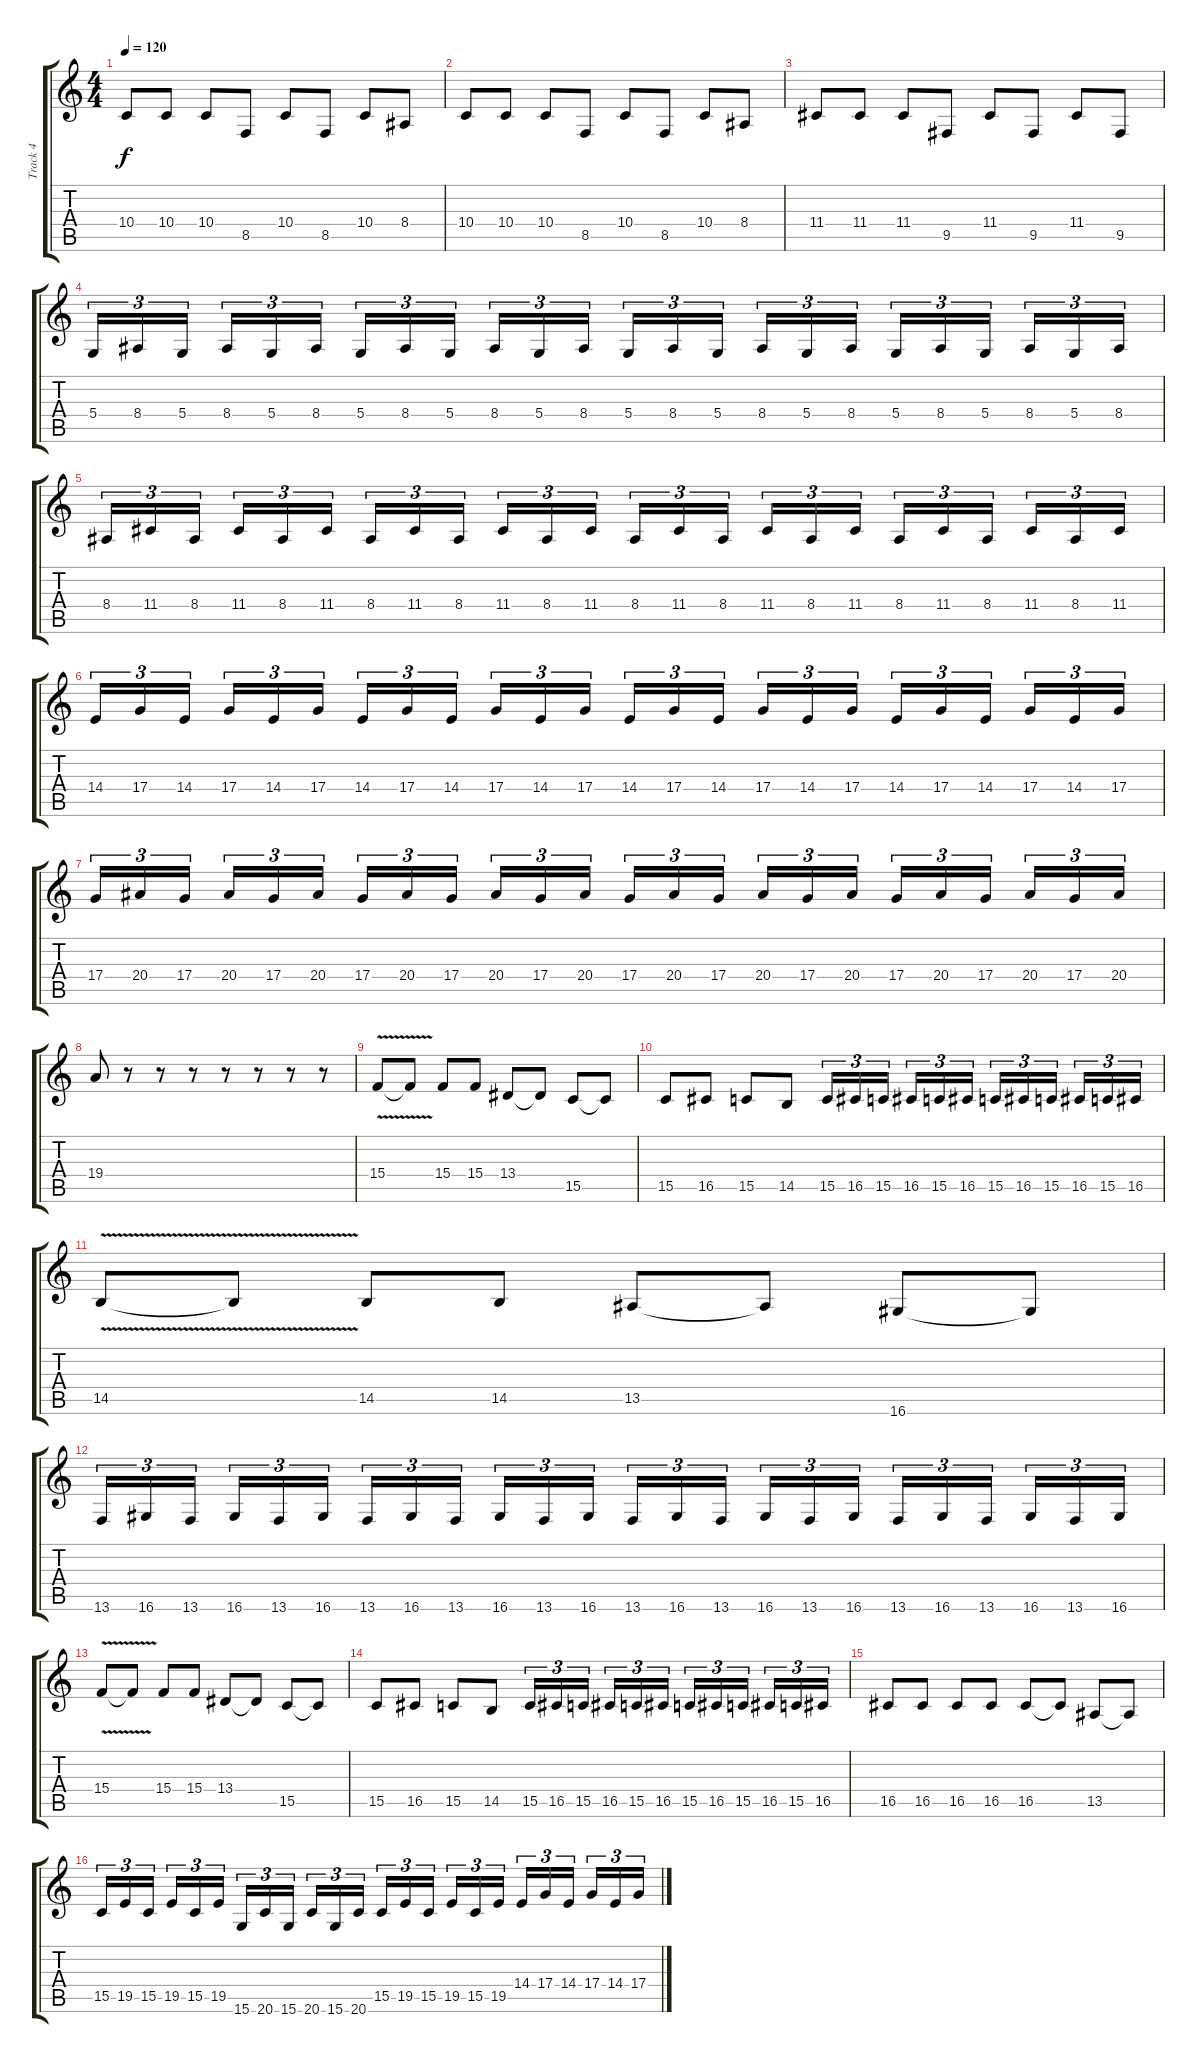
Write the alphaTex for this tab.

\track ("Track 4" "Track 4") {instrument vibraphone}
\staff {score tabs}
\tuning (E4 B3 G3 D3 A2 E2) {hide}
\ts (4 4)
\tempo 120
\clef g2
\ks c
10.4.8{dy f} 10.4.8 10.4.8 8.5.8 10.4.8 8.5.8 10.4.8 8.4.8 |
10.4.8 10.4.8 10.4.8 8.5.8 10.4.8 8.5.8 10.4.8 8.4.8 |
11.4.8 11.4.8 11.4.8 9.5.8 11.4.8 9.5.8 11.4.8 9.5.8 |
5.4.16{tu (3 2)} 8.4.16{tu (3 2)} 5.4.16{tu (3 2) beam splitsecondary} 8.4.16{tu (3 2)} 5.4.16{tu (3 2)} 8.4.16{tu (3 2)} 5.4.16{tu (3 2)} 8.4.16{tu (3 2)} 5.4.16{tu (3 2) beam splitsecondary} 8.4.16{tu (3 2)} 5.4.16{tu (3 2)} 8.4.16{tu (3 2)} 5.4.16{tu (3 2)} 8.4.16{tu (3 2)} 5.4.16{tu (3 2) beam splitsecondary} 8.4.16{tu (3 2)} 5.4.16{tu (3 2)} 8.4.16{tu (3 2)} 5.4.16{tu (3 2)} 8.4.16{tu (3 2)} 5.4.16{tu (3 2) beam splitsecondary} 8.4.16{tu (3 2)} 5.4.16{tu (3 2)} 8.4.16{tu (3 2)} |
8.4.16{tu (3 2)} 11.4.16{tu (3 2)} 8.4.16{tu (3 2) beam splitsecondary} 11.4.16{tu (3 2)} 8.4.16{tu (3 2)} 11.4.16{tu (3 2)} 8.4.16{tu (3 2)} 11.4.16{tu (3 2)} 8.4.16{tu (3 2) beam splitsecondary} 11.4.16{tu (3 2)} 8.4.16{tu (3 2)} 11.4.16{tu (3 2)} 8.4.16{tu (3 2)} 11.4.16{tu (3 2)} 8.4.16{tu (3 2) beam splitsecondary} 11.4.16{tu (3 2)} 8.4.16{tu (3 2)} 11.4.16{tu (3 2)} 8.4.16{tu (3 2)} 11.4.16{tu (3 2)} 8.4.16{tu (3 2) beam splitsecondary} 11.4.16{tu (3 2)} 8.4.16{tu (3 2)} 11.4.16{tu (3 2)} |
14.4.16{tu (3 2)} 17.4.16{tu (3 2)} 14.4.16{tu (3 2) beam splitsecondary} 17.4.16{tu (3 2)} 14.4.16{tu (3 2)} 17.4.16{tu (3 2)} 14.4.16{tu (3 2)} 17.4.16{tu (3 2)} 14.4.16{tu (3 2) beam splitsecondary} 17.4.16{tu (3 2)} 14.4.16{tu (3 2)} 17.4.16{tu (3 2)} 14.4.16{tu (3 2)} 17.4.16{tu (3 2)} 14.4.16{tu (3 2) beam splitsecondary} 17.4.16{tu (3 2)} 14.4.16{tu (3 2)} 17.4.16{tu (3 2)} 14.4.16{tu (3 2)} 17.4.16{tu (3 2)} 14.4.16{tu (3 2) beam splitsecondary} 17.4.16{tu (3 2)} 14.4.16{tu (3 2)} 17.4.16{tu (3 2)} |
17.4.16{tu (3 2)} 20.4.16{tu (3 2)} 17.4.16{tu (3 2) beam splitsecondary} 20.4.16{tu (3 2)} 17.4.16{tu (3 2)} 20.4.16{tu (3 2)} 17.4.16{tu (3 2)} 20.4.16{tu (3 2)} 17.4.16{tu (3 2) beam splitsecondary} 20.4.16{tu (3 2)} 17.4.16{tu (3 2)} 20.4.16{tu (3 2)} 17.4.16{tu (3 2)} 20.4.16{tu (3 2)} 17.4.16{tu (3 2) beam splitsecondary} 20.4.16{tu (3 2)} 17.4.16{tu (3 2)} 20.4.16{tu (3 2)} 17.4.16{tu (3 2)} 20.4.16{tu (3 2)} 17.4.16{tu (3 2) beam splitsecondary} 20.4.16{tu (3 2)} 17.4.16{tu (3 2)} 20.4.16{tu (3 2)} |
19.4.8 r.8 r.8 r.8 r.8 r.8 r.8 r.8 |
15.4{v}.8 15.4{t}.8 15.4.8 15.4.8 13.4.8 13.4{t}.8 15.5.8 15.5{t}.8 |
15.5.8 16.5.8 15.5.8 14.5.8 15.5.16{tu (3 2)} 16.5.16{tu (3 2)} 15.5.16{tu (3 2) beam splitsecondary} 16.5.16{tu (3 2)} 15.5.16{tu (3 2)} 16.5.16{tu (3 2)} 15.5.16{tu (3 2)} 16.5.16{tu (3 2)} 15.5.16{tu (3 2) beam splitsecondary} 16.5.16{tu (3 2)} 15.5.16{tu (3 2)} 16.5.16{tu (3 2)} |
14.5{v}.8 14.5{t}.8 14.5.8 14.5.8 13.5.8 13.5{t}.8 16.6.8 16.6{t}.8 |
13.6.16{tu (3 2)} 16.6.16{tu (3 2)} 13.6.16{tu (3 2) beam splitsecondary} 16.6.16{tu (3 2)} 13.6.16{tu (3 2)} 16.6.16{tu (3 2)} 13.6.16{tu (3 2)} 16.6.16{tu (3 2)} 13.6.16{tu (3 2) beam splitsecondary} 16.6.16{tu (3 2)} 13.6.16{tu (3 2)} 16.6.16{tu (3 2)} 13.6.16{tu (3 2)} 16.6.16{tu (3 2)} 13.6.16{tu (3 2) beam splitsecondary} 16.6.16{tu (3 2)} 13.6.16{tu (3 2)} 16.6.16{tu (3 2)} 13.6.16{tu (3 2)} 16.6.16{tu (3 2)} 13.6.16{tu (3 2) beam splitsecondary} 16.6.16{tu (3 2)} 13.6.16{tu (3 2)} 16.6.16{tu (3 2)} |
15.4{v}.8 15.4{t}.8 15.4.8 15.4.8 13.4.8 13.4{t}.8 15.5.8 15.5{t}.8 |
15.5.8 16.5.8 15.5.8 14.5.8 15.5.16{tu (3 2)} 16.5.16{tu (3 2)} 15.5.16{tu (3 2) beam splitsecondary} 16.5.16{tu (3 2)} 15.5.16{tu (3 2)} 16.5.16{tu (3 2)} 15.5.16{tu (3 2)} 16.5.16{tu (3 2)} 15.5.16{tu (3 2) beam splitsecondary} 16.5.16{tu (3 2)} 15.5.16{tu (3 2)} 16.5.16{tu (3 2)} |
16.5.8 16.5.8 16.5.8 16.5.8 16.5.8 16.5{t}.8 13.5.8 13.5{t}.8 |
15.5.16{tu (3 2)} 19.5.16{tu (3 2)} 15.5.16{tu (3 2) beam splitsecondary} 19.5.16{tu (3 2)} 15.5.16{tu (3 2)} 19.5.16{tu (3 2)} 15.6.16{tu (3 2)} 20.6.16{tu (3 2)} 15.6.16{tu (3 2) beam splitsecondary} 20.6.16{tu (3 2)} 15.6.16{tu (3 2)} 20.6.16{tu (3 2)} 15.5.16{tu (3 2)} 19.5.16{tu (3 2)} 15.5.16{tu (3 2) beam splitsecondary} 19.5.16{tu (3 2)} 15.5.16{tu (3 2)} 19.5.16{tu (3 2)} 14.4.16{tu (3 2)} 17.4.16{tu (3 2)} 14.4.16{tu (3 2) beam splitsecondary} 17.4.16{tu (3 2)} 14.4.16{tu (3 2)} 17.4.16{tu (3 2)}
